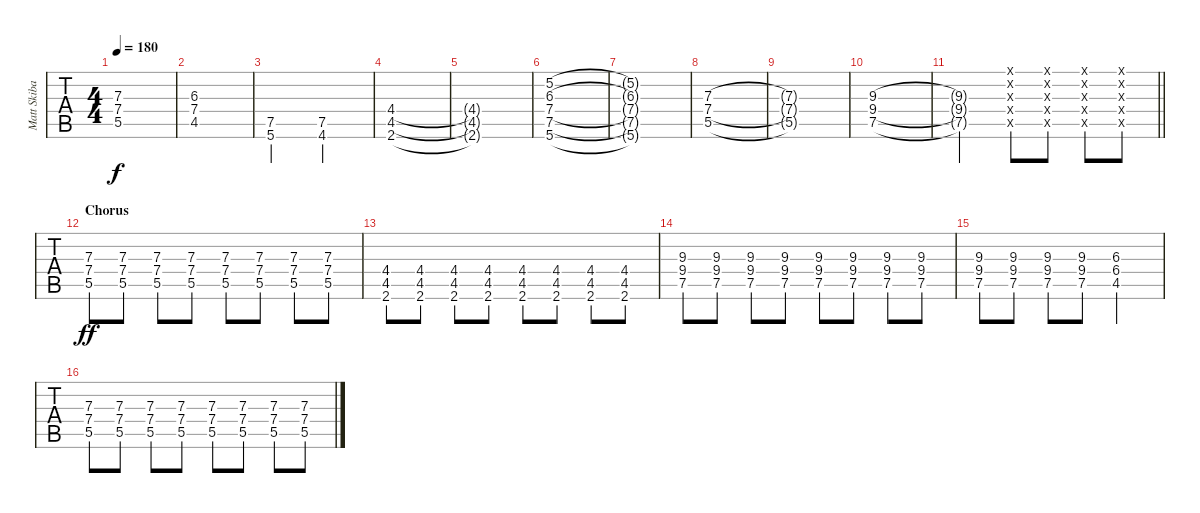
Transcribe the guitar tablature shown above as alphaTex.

\track ("Matt Skiba - Guitar One" "Matt Skiba") {instrument distortionguitar}
\staff {tabs}
\tuning (E4 B3 G3 D3 A2 E2) {hide}
\ts (4 4)
\tempo 180
\clef g2
\ks a
(7.3{t} 7.4{t} 5.5{t}).1{dy f} |
(6.3 7.4 4.5).1 |
(7.5 5.6).2 (7.5 4.6).2 |
(4.4 4.5 2.6).1 |
(4.4{t} 4.5{t} 2.6{t}).1 |
(5.2 6.3 7.4 7.5 5.6).1 |
(5.2{t} 6.3{t} 7.4{t} 7.5{t} 5.6{t}).1 |
(7.3 7.4 5.5).1 |
(7.3{t} 7.4{t} 5.5{t}).1 |
(9.3 9.4 7.5).1 |
\barLineRight lightlight
(9.3{t} 9.4{t} 7.5{t}).2 (9.1{x} 9.2{x} 9.3{x} 9.4{x} 7.5{x}).8 (9.1{x} 9.2{x} 9.3{x} 9.4{x} 7.5{x}).8 (9.1{x} 9.2{x} 9.3{x} 9.4{x} 7.5{x}).8 (9.1{x} 9.2{x} 9.3{x} 9.4{x} 7.5{x}).8 |
\section ("" "Chorus")
(7.3 7.4 5.5).8{dy ff volume 9 balance 8} (7.3 7.4 5.5).8 (7.3 7.4 5.5).8 (7.3 7.4 5.5).8 (7.3 7.4 5.5).8 (7.3 7.4 5.5).8 (7.3 7.4 5.5).8 (7.3 7.4 5.5).8 |
(4.4 4.5 2.6).8 (4.4 4.5 2.6).8 (4.4 4.5 2.6).8 (4.4 4.5 2.6).8 (4.4 4.5 2.6).8 (4.4 4.5 2.6).8 (4.4 4.5 2.6).8 (4.4 4.5 2.6).8 |
(9.3 9.4 7.5).8 (9.3 9.4 7.5).8 (9.3 9.4 7.5).8 (9.3 9.4 7.5).8 (9.3 9.4 7.5).8 (9.3 9.4 7.5).8 (9.3 9.4 7.5).8 (9.3 9.4 7.5).8 |
(9.3 9.4 7.5).8 (9.3 9.4 7.5).8 (9.3 9.4 7.5).8 (9.3 9.4 7.5).8 (6.3 6.4 4.5).2 |
(7.3 7.4 5.5).8 (7.3 7.4 5.5).8 (7.3 7.4 5.5).8 (7.3 7.4 5.5).8 (7.3 7.4 5.5).8 (7.3 7.4 5.5).8 (7.3 7.4 5.5).8 (7.3 7.4 5.5).8
